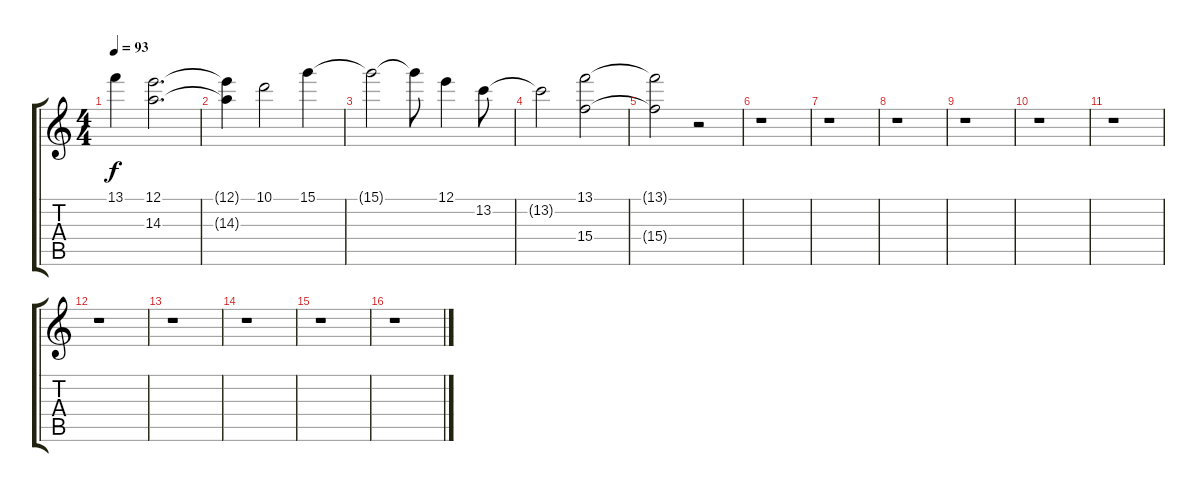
\track "" {instrument distortionguitar}
\staff {score tabs}
\tuning (E4 B3 G3 D3 A2 E2) {hide}
\ts (4 4)
\tempo 93
\clef g2
\ks c
13.1{t}.4{dy f} (12.1 14.3).2{d} |
(12.1{t} 14.3{t}).4 10.1.2 15.1.4 |
15.1{t}.2 15.1{t}.8 12.1.4 13.2.8 |
13.2{t}.2 (13.1 15.4).2 |
(13.1{t} 15.4{t}).2 r.2 |
r.1 |
r.1 |
r.1 |
r.1 |
r.1 |
r.1 |
r.1 |
r.1 |
r.1 |
r.1 |
r.1
